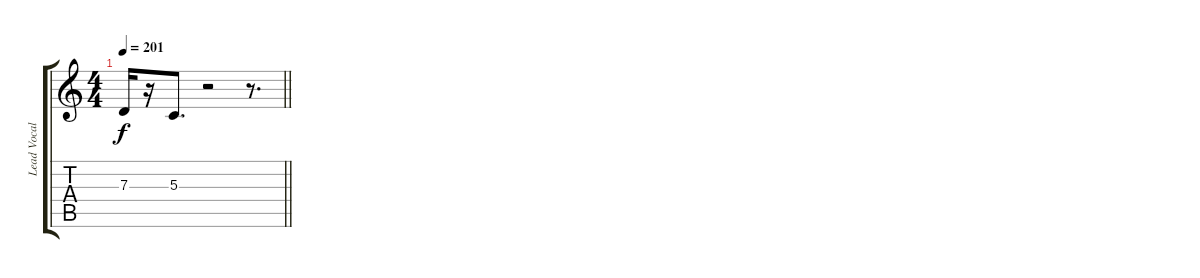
\track ("Lead Vocals" "Lead Vocal") {instrument harmonica}
\staff {score tabs}
\tuning (E4 B3 G3 D3 A2 E2) {hide}
\ts (4 4)
\tempo 201
\clef g2
\barLineRight lightlight
\ks c
7.3{t}.16{dy f} r.16 5.3.8{d} r.2 r.8{d}
